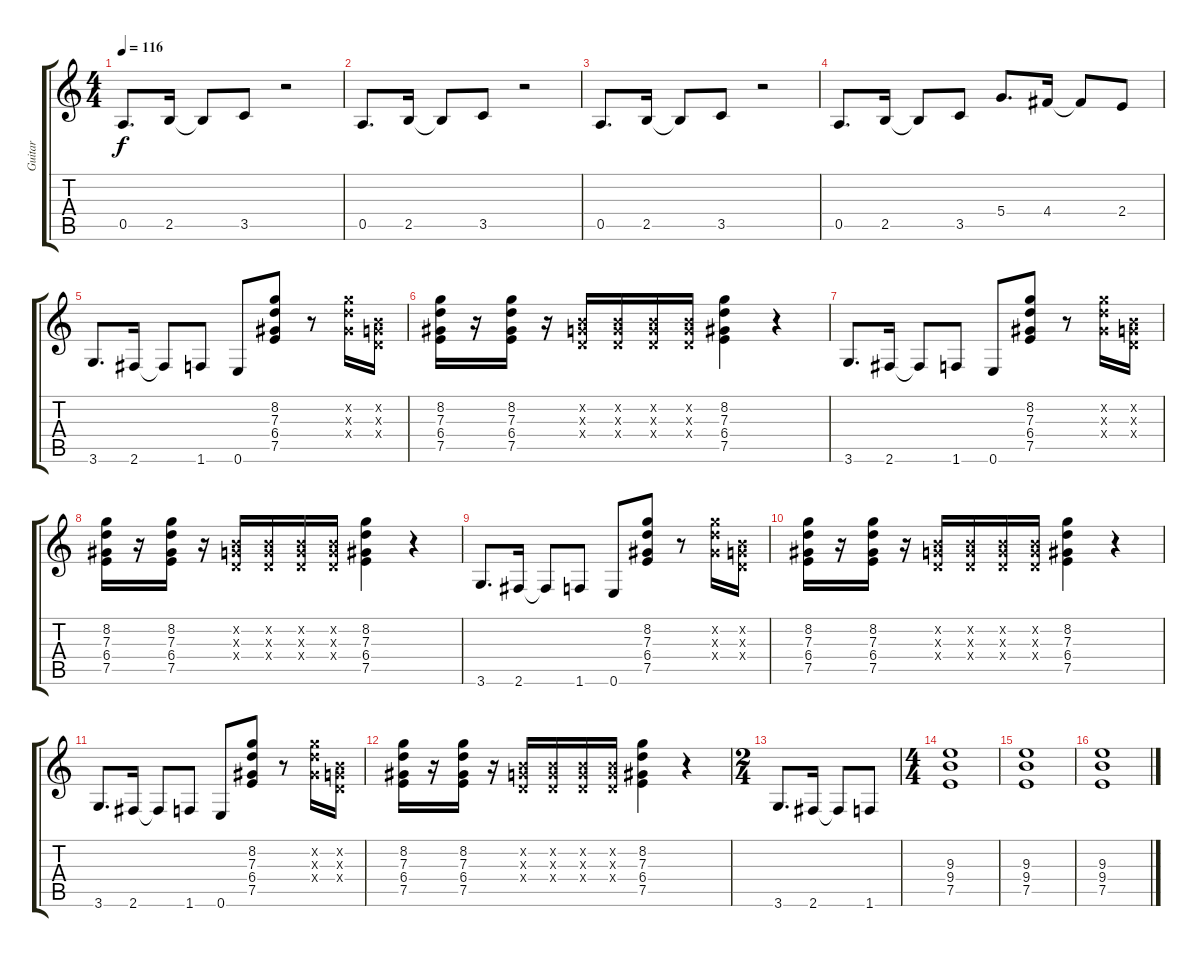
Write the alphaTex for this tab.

\track ("Guitar" "Guitar") {instrument distortionguitar}
\staff {score tabs}
\tuning (E4 B3 G3 D3 A2 E2) {hide}
\ts (4 4)
\tempo 116
\clef g2
\ks c
0.5.8{d dy f} 2.5.16 2.5{t}.8 3.5.8 r.2 |
0.5.8{d} 2.5.16 2.5{t}.8 3.5.8 r.2 |
0.5.8{d} 2.5.16 2.5{t}.8 3.5.8 r.2 |
0.5.8{d} 2.5.16 2.5{t}.8 3.5.8 5.4.8{d} 4.4.16 4.4{t}.8 2.4.8 |
3.6.8{d} 2.6.16 2.6{t}.8 1.6.8 0.6.8 (8.2 7.3 6.4 7.5).8 r.8 (8.2{x} 7.3{x} 6.4{x}).16 (0.2{x} 0.3{x} 0.4{x}).16 |
(8.2 7.3 6.4 7.5).16 r.16 (8.2 7.3 6.4 7.5).16 r.16 (0.2{x} 0.3{x} 0.4{x}).16 (0.2{x} 0.3{x} 0.4{x}).16 (0.2{x} 0.3{x} 0.4{x}).16 (0.2{x} 0.3{x} 0.4{x}).16 (8.2 7.3 6.4 7.5).4 r.4 |
3.6.8{d} 2.6.16 2.6{t}.8 1.6.8 0.6.8 (8.2 7.3 6.4 7.5).8 r.8 (8.2{x} 7.3{x} 6.4{x}).16 (0.2{x} 0.3{x} 0.4{x}).16 |
(8.2 7.3 6.4 7.5).16 r.16 (8.2 7.3 6.4 7.5).16 r.16 (0.2{x} 0.3{x} 0.4{x}).16 (0.2{x} 0.3{x} 0.4{x}).16 (0.2{x} 0.3{x} 0.4{x}).16 (0.2{x} 0.3{x} 0.4{x}).16 (8.2 7.3 6.4 7.5).4 r.4 |
3.6.8{d} 2.6.16 2.6{t}.8 1.6.8 0.6.8 (8.2 7.3 6.4 7.5).8 r.8 (8.2{x} 7.3{x} 6.4{x}).16 (0.2{x} 0.3{x} 0.4{x}).16 |
(8.2 7.3 6.4 7.5).16 r.16 (8.2 7.3 6.4 7.5).16 r.16 (0.2{x} 0.3{x} 0.4{x}).16 (0.2{x} 0.3{x} 0.4{x}).16 (0.2{x} 0.3{x} 0.4{x}).16 (0.2{x} 0.3{x} 0.4{x}).16 (8.2 7.3 6.4 7.5).4 r.4 |
3.6.8{d} 2.6.16 2.6{t}.8 1.6.8 0.6.8 (8.2 7.3 6.4 7.5).8 r.8 (8.2{x} 7.3{x} 6.4{x}).16 (0.2{x} 0.3{x} 0.4{x}).16 |
(8.2 7.3 6.4 7.5).16 r.16 (8.2 7.3 6.4 7.5).16 r.16 (0.2{x} 0.3{x} 0.4{x}).16 (0.2{x} 0.3{x} 0.4{x}).16 (0.2{x} 0.3{x} 0.4{x}).16 (0.2{x} 0.3{x} 0.4{x}).16 (8.2 7.3 6.4 7.5).4 r.4 |
\ts (2 4)
3.6.8{d} 2.6.16 2.6{t}.8 1.6.8 |
\ts (4 4)
(9.3 9.4 7.5).1 |
(9.3 9.4 7.5).1 |
(9.3 9.4 7.5).1
